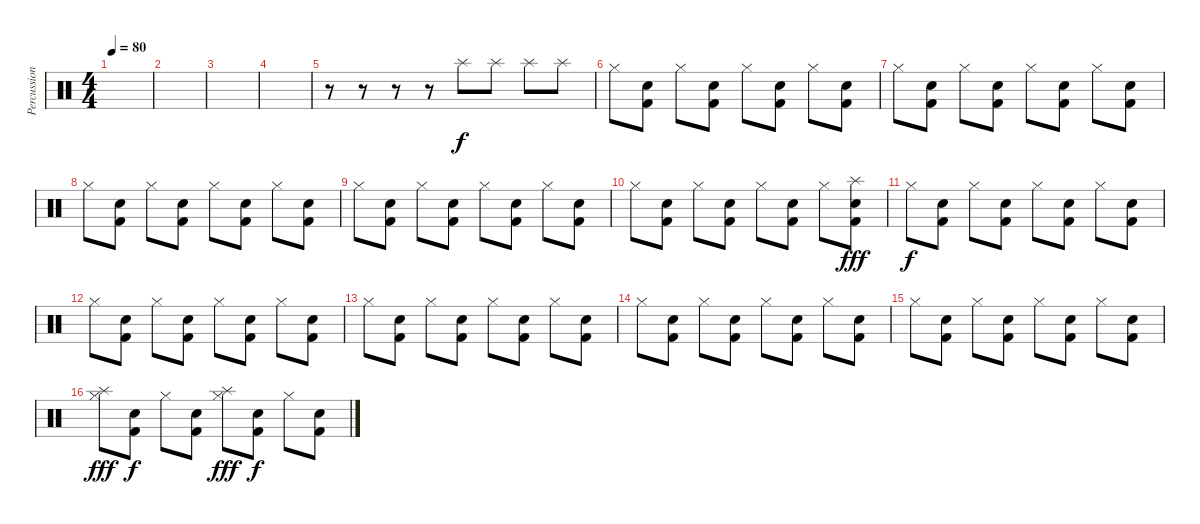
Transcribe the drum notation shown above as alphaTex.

\track ("Percussion" "Percussion") {instrument percussion}
\staff {score}
\articulation defaults
\ts (4 4)
\tempo 80
\clef neutral
\ks c
|
|
|
|
r.8 r.8 r.8 r.8 "Splash (hit)".8{volume 16} "Splash (hit)".8 "Splash (hit)".8 "Splash (hit)".8 |
"Hi-Hat (closed)".8 ("Electric Snare (hit)" "Kick (hit) 2").8 "Hi-Hat (closed)".8 ("Electric Snare (hit)" "Kick (hit) 2").8 "Hi-Hat (closed)".8 ("Electric Snare (hit)" "Kick (hit) 2").8 "Hi-Hat (closed)".8 ("Electric Snare (hit)" "Kick (hit) 2").8 |
"Hi-Hat (closed)".8 ("Electric Snare (hit)" "Kick (hit) 2").8 "Hi-Hat (closed)".8 ("Electric Snare (hit)" "Kick (hit) 2").8 "Hi-Hat (closed)".8 ("Electric Snare (hit)" "Kick (hit) 2").8 "Hi-Hat (closed)".8 ("Electric Snare (hit)" "Kick (hit) 2").8 |
"Hi-Hat (closed)".8 ("Electric Snare (hit)" "Kick (hit) 2").8 "Hi-Hat (closed)".8 ("Electric Snare (hit)" "Kick (hit) 2").8 "Hi-Hat (closed)".8 ("Electric Snare (hit)" "Kick (hit) 2").8 "Hi-Hat (closed)".8 ("Electric Snare (hit)" "Kick (hit) 2").8 |
"Hi-Hat (closed)".8 ("Electric Snare (hit)" "Kick (hit) 2").8 "Hi-Hat (closed)".8 ("Electric Snare (hit)" "Kick (hit) 2").8 "Hi-Hat (closed)".8 ("Electric Snare (hit)" "Kick (hit) 2").8 "Hi-Hat (closed)".8 ("Electric Snare (hit)" "Kick (hit) 2").8 |
"Hi-Hat (closed)".8 ("Electric Snare (hit)" "Kick (hit) 2").8 "Hi-Hat (closed)".8 ("Electric Snare (hit)" "Kick (hit) 2").8 "Hi-Hat (closed)".8 ("Electric Snare (hit)" "Kick (hit) 2").8 "Hi-Hat (closed)".8 ("Electric Snare (hit)" "Splash (hit)" "Kick (hit) 2").8{dy fff} |
"Hi-Hat (closed)".8{dy f} ("Electric Snare (hit)" "Kick (hit) 2").8 "Hi-Hat (closed)".8 ("Electric Snare (hit)" "Kick (hit) 2").8 "Hi-Hat (closed)".8 ("Electric Snare (hit)" "Kick (hit) 2").8 "Hi-Hat (closed)".8 ("Electric Snare (hit)" "Kick (hit) 2").8 |
"Hi-Hat (closed)".8 ("Electric Snare (hit)" "Kick (hit) 2").8 "Hi-Hat (closed)".8 ("Electric Snare (hit)" "Kick (hit) 2").8 "Hi-Hat (closed)".8 ("Electric Snare (hit)" "Kick (hit) 2").8 "Hi-Hat (closed)".8 ("Electric Snare (hit)" "Kick (hit) 2").8 |
"Hi-Hat (closed)".8 ("Electric Snare (hit)" "Kick (hit) 2").8 "Hi-Hat (closed)".8 ("Electric Snare (hit)" "Kick (hit) 2").8 "Hi-Hat (closed)".8 ("Electric Snare (hit)" "Kick (hit) 2").8 "Hi-Hat (closed)".8 ("Electric Snare (hit)" "Kick (hit) 2").8 |
"Hi-Hat (closed)".8 ("Electric Snare (hit)" "Kick (hit) 2").8 "Hi-Hat (closed)".8 ("Electric Snare (hit)" "Kick (hit) 2").8 "Hi-Hat (closed)".8 ("Electric Snare (hit)" "Kick (hit) 2").8 "Hi-Hat (closed)".8 ("Electric Snare (hit)" "Kick (hit) 2").8 |
"Hi-Hat (closed)".8 ("Electric Snare (hit)" "Kick (hit) 2").8 "Hi-Hat (closed)".8 ("Electric Snare (hit)" "Kick (hit) 2").8 "Hi-Hat (closed)".8 ("Electric Snare (hit)" "Kick (hit) 2").8 "Hi-Hat (closed)".8 ("Electric Snare (hit)" "Kick (hit) 2").8 |
("Hi-Hat (closed)" "Splash (hit)").8{dy fff} ("Electric Snare (hit)" "Kick (hit) 2").8{dy f} "Hi-Hat (closed)".8 ("Electric Snare (hit)" "Kick (hit) 2").8 ("Hi-Hat (closed)" "Splash (hit)").8{dy fff} ("Electric Snare (hit)" "Kick (hit) 2").8{dy f} "Hi-Hat (closed)".8 ("Electric Snare (hit)" "Kick (hit) 2").8
